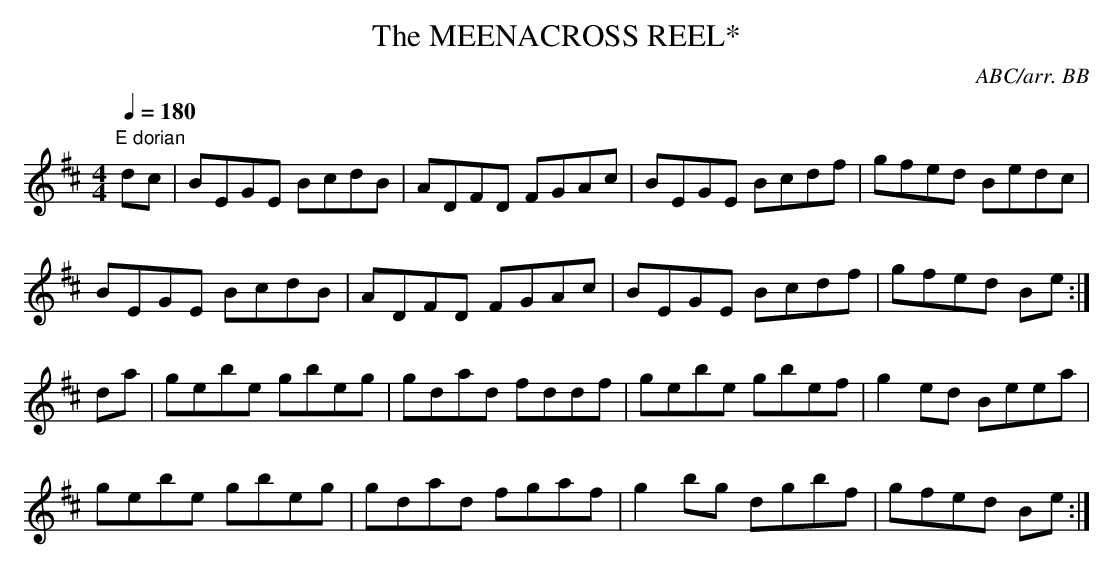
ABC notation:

X:1
T:MEENACROSS REEL*, The
C:ABC/arr. BB
Q:1/4=180
L:1/8
M:4/4
K:D
"E dorian"
dc|BEGE BcdB|ADFD FGAc|BEGE Bcdf|gfed Bedc|
BEGE BcdB|ADFD FGAc|BEGE Bcdf|gfed Be :|
da|gebe gbeg|gdad fddf|gebe gbef|g2 ed Beea|
gebe gbeg|gdad fgaf|g2 bg dgbf|gfed Be :|
